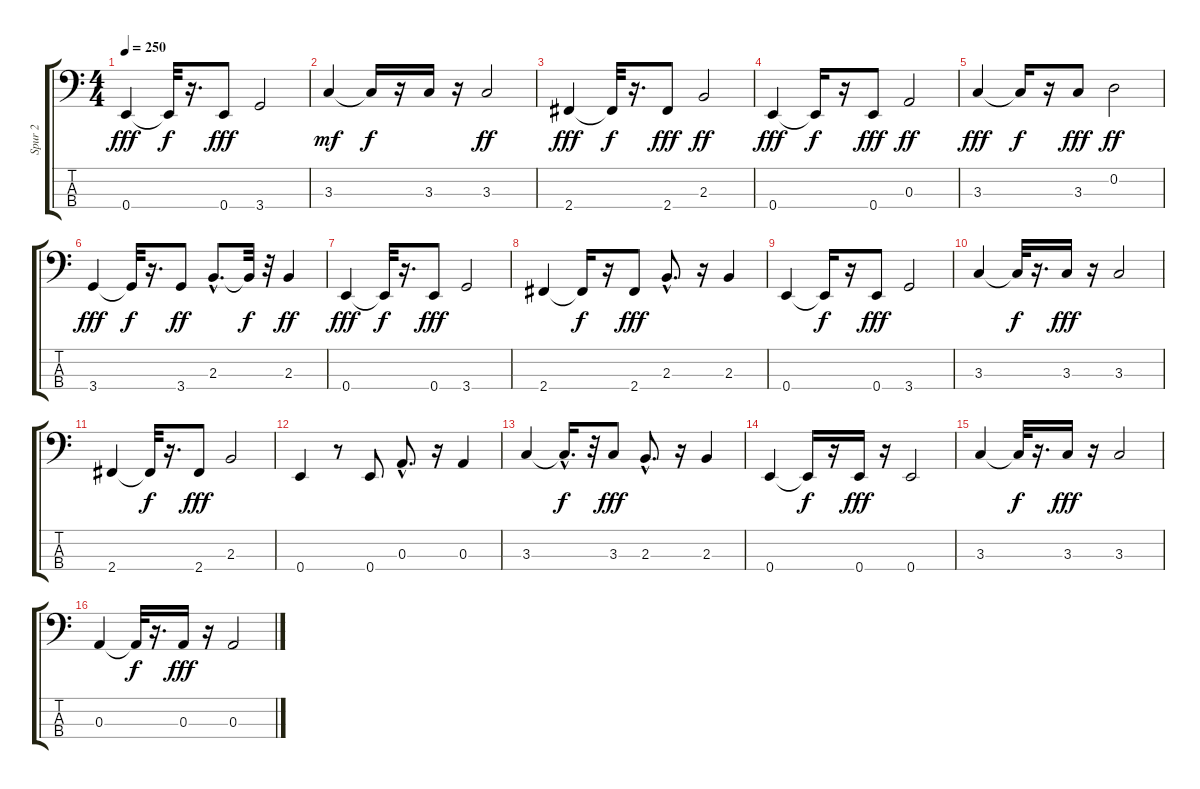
\track ("Spur 2" "Spur 2") {instrument electricbassfinger}
\staff {score tabs}
\tuning (G2 D2 A1 E1) {hide}
\ts (4 4)
\tempo 250
\clef f4
\ks c
0.4.4{dy fff} 0.4{t}.32{dy f} r.16{d} 0.4.8{dy fff} 3.4.2 |
3.3.4{dy mf} 3.3{t}.16{dy f} r.16 3.3.16 r.16 3.3.2{dy ff} |
2.4.4{dy fff} 2.4{t}.32{dy f} r.16{d} 2.4.8{dy fff} 2.3.2{dy ff} |
0.4.4{dy fff} 0.4{t}.16{dy f} r.16 0.4.8{dy fff} 0.3.2{dy ff} |
3.3.4{dy fff} 3.3{t}.16{dy f} r.16 3.3.8{dy fff} 0.2.2{dy ff} |
3.4.4{dy fff} 3.4{t}.32{dy f} r.16{d} 3.4.8{dy ff} 2.3{hac}.8{d} 2.3{t}.32{dy f} r.32 2.3.4{dy ff} |
0.4.4{dy fff} 0.4{t}.32{dy f} r.16{d} 0.4.8{dy fff} 3.4.2 |
2.4.4 2.4{t}.16{dy f} r.16 2.4.8{dy fff} 2.3{hac}.8{d} r.16 2.3.4 |
0.4.4 0.4{t}.16{dy f} r.16 0.4.8{dy fff} 3.4.2 |
3.3.4 3.3{t}.32{dy f} r.16{d} 3.3.16{dy fff} r.16 3.3.2 |
2.4.4 2.4{t}.32{dy f} r.16{d} 2.4.8{dy fff} 2.3.2 |
0.4.4 r.8 0.4.8 0.3{hac}.8{d} r.16 0.3.4 |
3.3.4 3.3{hac t}.16{d dy f} r.32 3.3.8{dy fff} 2.3{hac}.8{d} r.16 2.3.4 |
0.4.4 0.4{t}.16{dy f} r.16 0.4.16{dy fff} r.16 0.4.2 |
3.3.4 3.3{t}.32{dy f} r.16{d} 3.3.16{dy fff} r.16 3.3.2 |
0.3.4 0.3{t}.32{dy f} r.16{d} 0.3.16{dy fff} r.16 0.3.2
